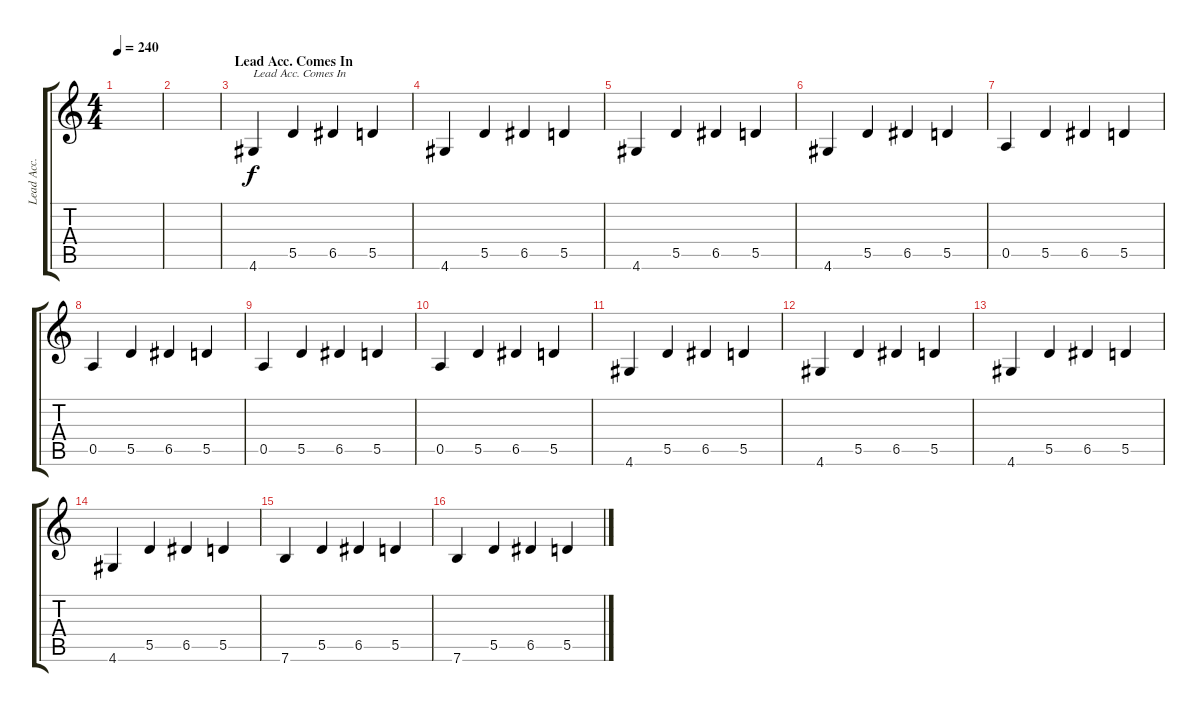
\track ("Lead Acc." "Lead Acc.") {instrument acousticguitarnylon}
\staff {score tabs}
\tuning (E4 B3 G3 D3 A2 E2) {hide}
\ts (4 4)
\tempo 240
\clef g2
\ks c
|
|
\section ("" "Lead Acc. Comes In")
4.6.4{txt "Lead Acc. Comes In"} 5.5.4 6.5.4 5.5.4 |
4.6.4 5.5.4 6.5.4 5.5.4 |
4.6.4 5.5.4 6.5.4 5.5.4 |
4.6.4 5.5.4 6.5.4 5.5.4 |
0.5.4 5.5.4 6.5.4 5.5.4 |
0.5.4 5.5.4 6.5.4 5.5.4 |
0.5.4 5.5.4 6.5.4 5.5.4 |
0.5.4 5.5.4 6.5.4 5.5.4 |
4.6.4 5.5.4 6.5.4 5.5.4 |
4.6.4 5.5.4 6.5.4 5.5.4 |
4.6.4 5.5.4 6.5.4 5.5.4 |
4.6.4 5.5.4 6.5.4 5.5.4 |
7.6.4 5.5.4 6.5.4 5.5.4 |
7.6.4 5.5.4 6.5.4 5.5.4
